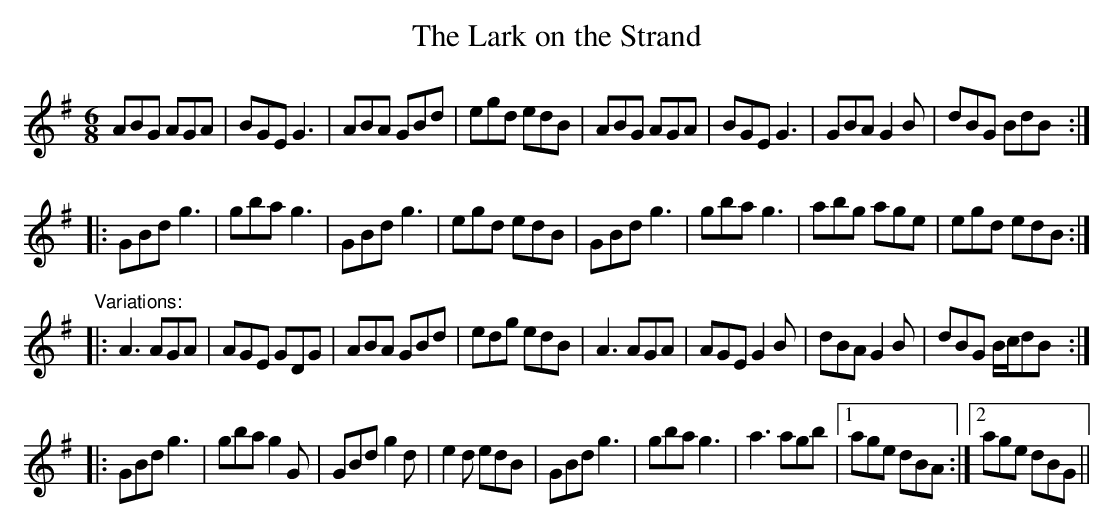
X:1
T:Lark on the Strand, The
M:6/8
K:G
ABG AGA|BGE G3|ABA GBd|egd edB|ABG AGA|BGE G3|GBA G2B|dBG BdB:|
|:GBd g3|gba g3|GBd g3|egd edB|GBd g3|gba g3|abg age|egd edB:|
"Variations:"
|:A3 AGA|AGE GDG|ABA GBd|edg edB|A3 AGA|AGE G2B|dBA G2B|dBG B/c/dB:|
|:GBd g3|gba g2G|GBd g2d|e2d edB|GBd g3|gba g3|a3 agb|1 age dBA:|2 age dBG||
